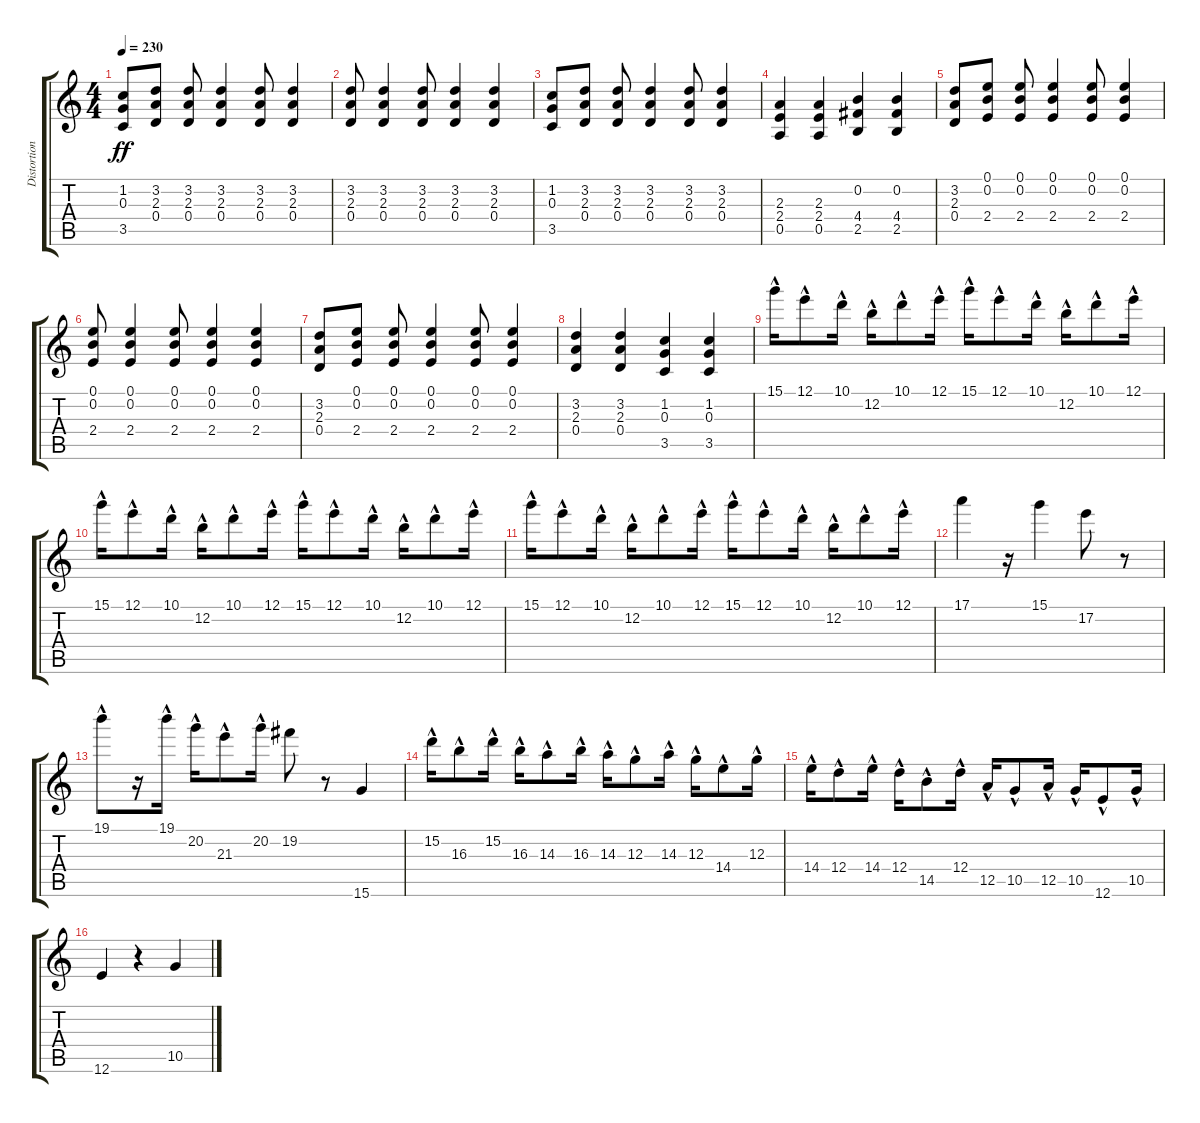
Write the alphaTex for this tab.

\track ("Distortion Guitar 2" "Distortion") {instrument distortionguitar}
\staff {score tabs}
\tuning (E4 B3 G3 D3 A2 E2) {hide}
\ts (4 4)
\tempo 230
\clef g2
\ks c
(1.2 0.3 3.5).8{dy ff} (3.2 2.3 0.4).8 (3.2 2.3 0.4).8 (3.2 2.3 0.4).4 (3.2 2.3 0.4).8 (3.2 2.3 0.4).4 |
(3.2 2.3 0.4).8 (3.2 2.3 0.4).4 (3.2 2.3 0.4).8 (3.2 2.3 0.4).4 (3.2 2.3 0.4).4 |
(1.2 0.3 3.5).8 (3.2 2.3 0.4).8 (3.2 2.3 0.4).8 (3.2 2.3 0.4).4 (3.2 2.3 0.4).8 (3.2 2.3 0.4).4 |
(2.3 2.4 0.5).4 (2.3 2.4 0.5).4 (0.2 4.4 2.5).4 (0.2 4.4 2.5).4 |
(3.2 2.3 0.4).8 (0.1 0.2 2.4).8 (0.1 0.2 2.4).8 (0.1 0.2 2.4).4 (0.1 0.2 2.4).8 (0.1 0.2 2.4).4 |
(0.1 0.2 2.4).8 (0.1 0.2 2.4).4 (0.1 0.2 2.4).8 (0.1 0.2 2.4).4 (0.1 0.2 2.4).4 |
(3.2 2.3 0.4).8 (0.1 0.2 2.4).8 (0.1 0.2 2.4).8 (0.1 0.2 2.4).4 (0.1 0.2 2.4).8 (0.1 0.2 2.4).4 |
(3.2 2.3 0.4).4 (3.2 2.3 0.4).4 (1.2 0.3 3.5).4 (1.2 0.3 3.5).4 |
15.1{hac}.16 12.1{hac}.8 10.1{hac}.16 12.2{hac}.16 10.1{hac}.8 12.1{hac}.16 15.1{hac}.16 12.1{hac}.8 10.1{hac}.16 12.2{hac}.16 10.1{hac}.8 12.1{hac}.16 |
15.1{hac}.16 12.1{hac}.8 10.1{hac}.16 12.2{hac}.16 10.1{hac}.8 12.1{hac}.16 15.1{hac}.16 12.1{hac}.8 10.1{hac}.16 12.2{hac}.16 10.1{hac}.8 12.1{hac}.16 |
15.1{hac}.16 12.1{hac}.8 10.1{hac}.16 12.2{hac}.16 10.1{hac}.8 12.1{hac}.16 15.1{hac}.16 12.1{hac}.8 10.1{hac}.16 12.2{hac}.16 10.1{hac}.8 12.1{hac}.16 |
17.1.4 r.16 15.1.4 17.2.8 r.8 |
19.1{hac}.8 r.16 19.1{hac}.16 20.2{hac}.16 21.3{hac}.8 20.2{hac}.16 19.2.8 r.8 15.6.4 |
15.2{hac}.16 16.3{hac}.8 15.2{hac}.16 16.3{hac}.16 14.3{hac}.8 16.3{hac}.16 14.3{hac}.16 12.3{hac}.8 14.3{hac}.16 12.3{hac}.16 14.4{hac}.8 12.3{hac}.16 |
14.4{hac}.16 12.4{hac}.8 14.4{hac}.16 12.4{hac}.16 14.5{hac}.8 12.4{hac}.16 12.5{hac}.16 10.5{hac}.8 12.5{hac}.16 10.5{hac}.16 12.6{hac}.8 10.5{hac}.16 |
12.6.4 r.4 10.5.4
